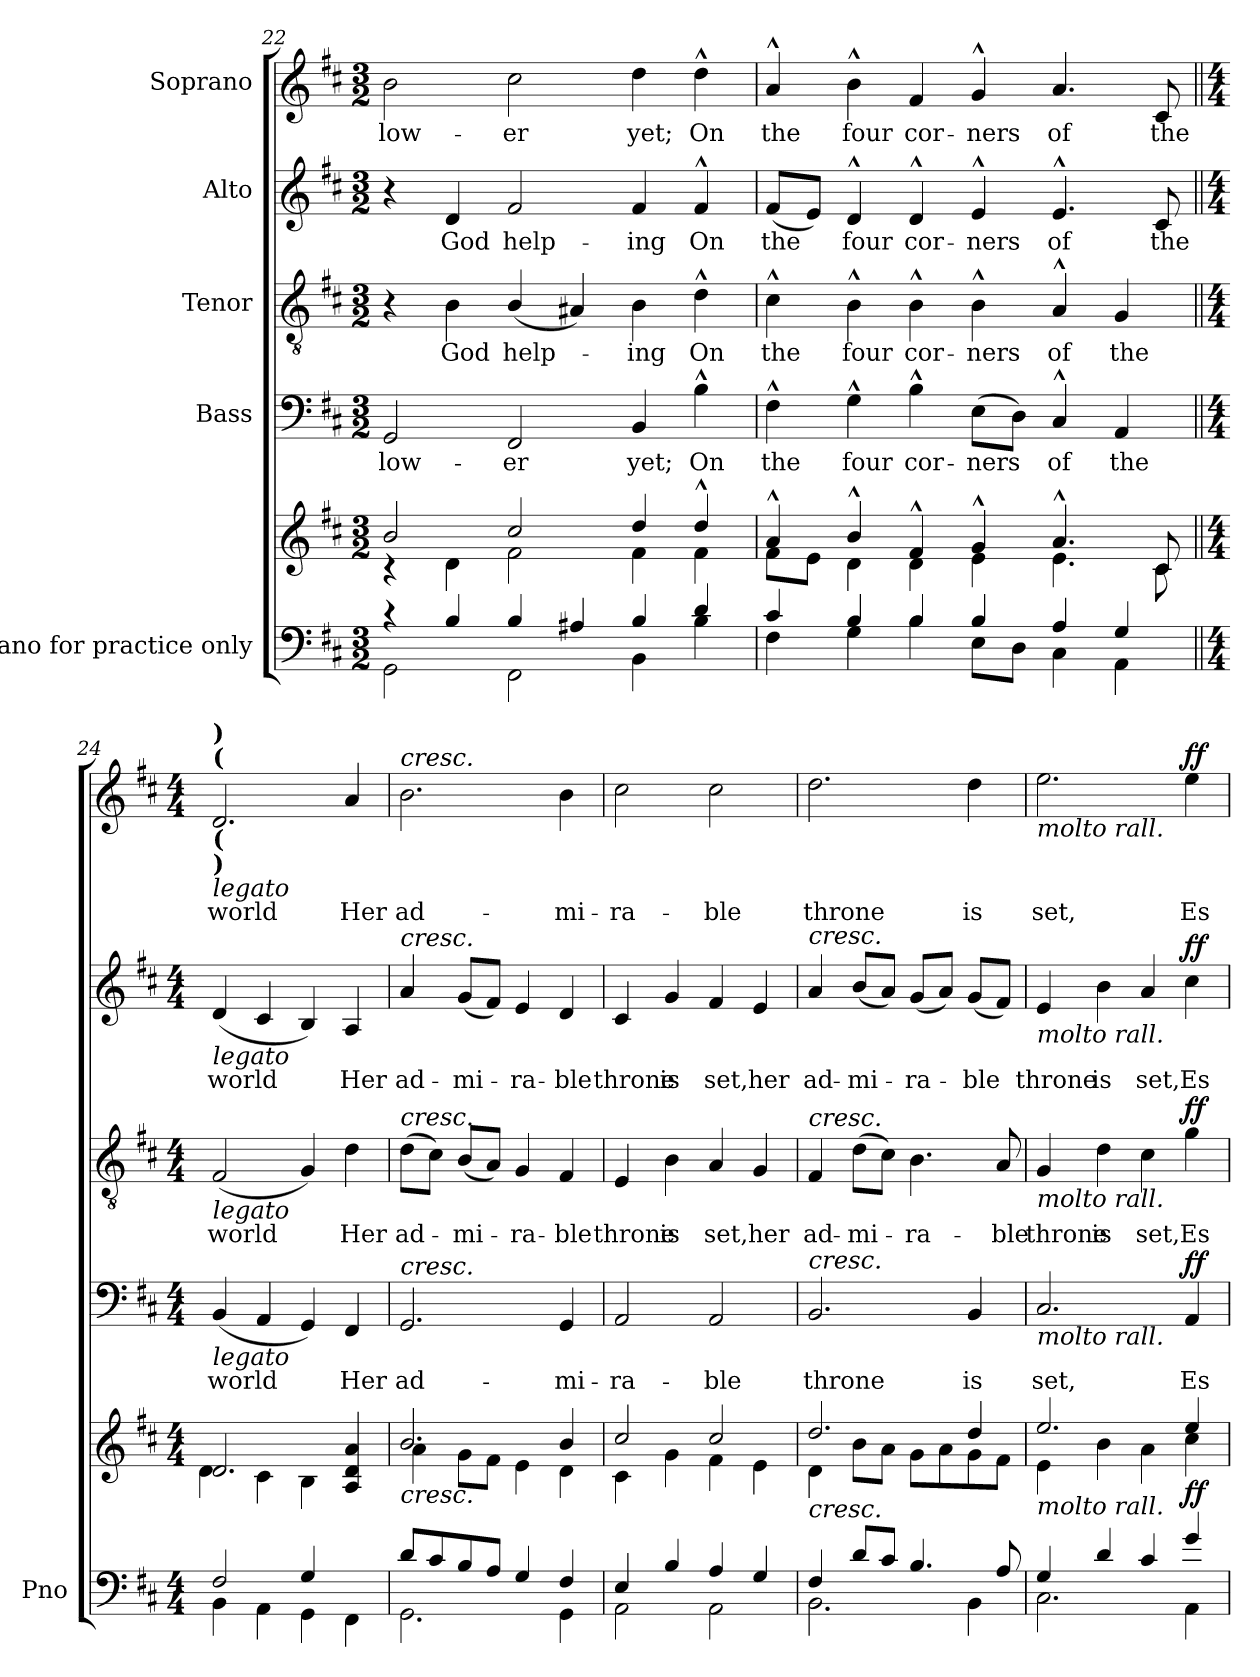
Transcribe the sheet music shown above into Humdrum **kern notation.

**kern	**kern	**dynam	**kern	**text	**dynam	**kern	**text	**dynam	**kern	**text	**dynam	**kern	**text	**dynam
*part5	*part5	*part5	*part4	*part4	*part4	*part3	*part3	*part3	*part2	*part2	*part2	*part1	*part1	*part1
*staff6	*staff5	*staff5/6	*staff4	*staff4	*staff4	*staff3	*staff3	*staff3	*staff2	*staff2	*staff2	*staff1	*staff1	*staff1
*I"Piano for practice only	*	*	*I"Bass	*	*	*I"Tenor	*	*	*I"Alto	*	*	*I"Soprano	*	*
*I'Pno	*	*	*	*	*	*	*	*	*	*	*	*	*	*
*clefF4	*clefG2	*	*clefF4	*	*	*clefGv2	*	*	*clefG2	*	*	*clefG2	*	*
*k[f#c#]	*k[f#c#]	*	*k[f#c#]	*	*	*k[f#c#]	*	*	*k[f#c#]	*	*	*k[f#c#]	*	*
*M3/2	*M3/2	*	*M3/2	*	*	*M3/2	*	*	*M3/2	*	*	*M3/2	*	*
=22	=22	=22	=22	=22	=22	=22	=22	=22	=22	=22	=22	=22	=22	=22
*^	*^	*	*	*	*	*	*	*	*	*	*	*	*	*
!	!	!	!	!	!	!LO:LY:b	!	!	!	!	!	!	!	!	!LO:LY:b	!
4r	2GG\	2b/	4r	.	2GG/	low-	.	4r	.	.	4r	.	.	2b\	low-	.
!	!	!	!	!	!	!	!	!	!LO:LY:b	!	!	!LO:LY:b	!	!	!	!
4B/	.	.	4d\	.	.	.	.	4B\	God	.	4d/	God	.	.	.	.
!	!	!	!	!	!	!LO:LY:b	!	!	!LO:LY:b	!	!	!LO:LY:b	!	!	!LO:LY:b	!
4B/	2FF#\	2cc#/	2f#\	.	2FF#/	-er	.	(4B/	help-	.	2f#/	help-	.	2cc#\	-er	.
4A#X/	.	.	.	.	.	.	.	4A#X/)	.	.	.	.	.	.	.	.
!	!	!	!	!	!	!LO:LY:b	!	!	!LO:LY:b	!	!	!LO:LY:b	!	!	!LO:LY:b	!
4B/	4BB\	4dd/	4f#\	.	4BB/	yet;	.	4B\	-ing	.	4f#/	-ing	.	4dd\	yet;	.
!	!	!	!	!	!	!LO:LY:b	!	!	!LO:LY:b	!	!	!LO:LY:b	!	!	!LO:LY:b	!
4d/	4B\	4dd^^/	4f#\	.	4B^^\	On	.	4d^^\	On	.	4f#^^/	On	.	4dd^^\	On	.
!!LO:LB:g=z
=23	=23	=23	=23	=23	=23	=23	=23	=23	=23	=23	=23	=23	=23	=23	=23	=23
!	!	!	!	!	!	!LO:LY:b	!	!	!LO:LY:b	!	!	!LO:LY:b	!	!	!LO:LY:b	!
4c#/	4F#\	4a^^/	8f#\L	.	4F#^^\	the	.	4c#^^\	the	.	(8f#/L	the	.	4a^^/	the	.
.	.	.	8e\J	.	.	.	.	.	.	.	8e/J)	.	.	.	.	.
!	!	!	!	!	!	!LO:LY:b	!	!	!LO:LY:b	!	!	!LO:LY:b	!	!	!LO:LY:b	!
4B/	4G\	4b^^/	4d\	.	4G^^\	four	.	4B^^\	four	.	4d^^/	four	.	4b^^\	four	.
!	!	!	!	!	!	!LO:LY:b	!	!	!LO:LY:b	!	!	!LO:LY:b	!	!	!LO:LY:b	!
4B/	4B\	4f#^^/	4d\	.	4B^^\	cor-	.	4B^^\	cor-	.	4d^^/	cor-	.	4f#/	cor-	.
!	!	!	!	!	!	!LO:LY:b	!	!	!LO:LY:b	!	!	!LO:LY:b	!	!	!LO:LY:b	!
4B/	8E\L	4g^^/	4e\	.	(8E\L	-ners	.	4B^^\	-ners	.	4e^^/	-ners	.	4g^^/	-ners	.
.	8D\J	.	.	.	8D\J)	.	.	.	.	.	.	.	.	.	.	.
!	!	!	!	!	!	!LO:LY:b	!	!	!LO:LY:b	!	!	!LO:LY:b	!	!	!LO:LY:b	!
4A/	4C#\	4.a^^/	4.e\	.	4C#^^/	of	.	4A^^/	of	.	4.e^^/	of	.	4.a/	of	.
!	!	!	!	!	!	!LO:LY:b	!	!	!LO:LY:b	!	!	!	!	!	!	!
4G/	4AA\	.	.	.	4AA/	the	.	4G/	the	.	.	.	.	.	.	.
!	!	!	!	!	!	!	!	!	!	!	!	!LO:LY:b	!	!	!LO:LY:b	!
.	.	8c#/	8c#\	.	.	.	.	.	.	.	8c#/	the	.	8c#/	the	.
=24||	=24||	=24||	=24||	=24||	=24||	=24||	=24||	=24||	=24||	=24||	=24||	=24||	=24||	=24||	=24||	=24||
*M4/4	*	*M4/4	*	*	*M4/4	*	*	*M4/4	*	*	*M4/4	*	*	*M4/4	*	*
!	!	!	!	!	!	!	!	!	!	!	!	!	!	!LO:TX:a:B:t=(	!	!
!	!	!	!	!	!	!	!	!	!	!	!	!	!	!LO:TX:a:B:t=)	!	!
!	!	!	!	!	!	!	!	!	!	!	!	!	!	!LO:TX:b:B:t=(	!	!
!	!	!	!	!	!	!	!	!	!	!	!	!	!	!LO:TX:b:B:t=)	!	!
!	!	!	!	!	!	!	!	!	!	!	!	!	!	!LO:TX:b:i:t=legato	!	!
!	!	!	!	!	!	!	!	!	!	!	!LO:TX:b:i:t=legato	!	!	!	!	!
!	!	!	!	!	!	!	!	!LO:TX:b:i:t=legato	!	!	!	!	!	!	!	!
!	!	!	!	!	!LO:TX:b:i:t=legato	!	!	!	!	!	!	!	!	!	!	!
!	!	!	!	!	!	!LO:LY:b	!	!	!LO:LY:b	!	!	!LO:LY:b	!	!	!LO:LY:b	!
2F#/	4BB\	2.d/	4d\	.	(4BB/	world	.	(2F#/	world	.	(4d/	world	.	2.d/	world	.
.	4AA\	.	4c#\	.	4AA/	.	.	.	.	.	4c#/	.	.	.	.	.
4G/	4GG\	.	4B\	.	4GG/)	.	.	4G/)	.	.	4B/)	.	.	.	.	.
!	!	!	!	!	!	!LO:LY:b	!	!	!LO:LY:b	!	!	!LO:LY:b	!	!	!LO:LY:b	!
4ryy	4FF#\	4A/ 4d/ 4a/	4ryy	.	4FF#/	Her	.	4d\	Her	.	4A/	Her	.	4a/	Her	.
=25	=25	=25	=25	=25	=25	=25	=25	=25	=25	=25	=25	=25	=25	=25	=25	=25
!	!	!	!	!	!	!	!	!	!	!	!	!	!	!LO:TX:a:i:t=cresc.	!	!
!	!	!	!	!	!	!	!	!	!	!	!LO:TX:a:i:t=cresc.	!	!	!	!	!
!	!	!	!	!	!	!	!	!LO:TX:a:i:t=cresc.	!	!	!	!	!	!	!	!
!	!	!	!	!	!LO:TX:a:i:t=cresc.	!	!	!	!	!	!	!	!	!	!	!
!	!	!LO:TX:b:i:t=cresc.	!	!	!	!	!	!	!	!	!	!	!	!	!	!
!	!	!	!	!	!	!LO:LY:b	!	!	!LO:LY:b	!	!	!LO:LY:b	!	!	!LO:LY:b	!
8d/L	2.GG\	2.b/	4a\	.	2.GG/	ad-	.	(8d\L	ad-	.	4a/	ad-	.	2.b\	ad-	.
8c#/	.	.	.	.	.	.	.	8c#\J)	.	.	.	.	.	.	.	.
!	!	!	!	!	!	!	!	!	!LO:LY:b	!	!	!LO:LY:b	!	!	!	!
8B/	.	.	8g\L	.	.	.	.	(8B/L	-mi-	.	(8g/L	-mi-	.	.	.	.
8A/J	.	.	8f#\J	.	.	.	.	8A/J)	.	.	8f#/J)	.	.	.	.	.
!	!	!	!	!	!	!	!	!	!LO:LY:b	!	!	!LO:LY:b	!	!	!	!
4G/	.	.	4e\	.	.	.	.	4G/	-ra-	.	4e/	-ra-	.	.	.	.
!	!	!	!	!	!	!LO:LY:b	!	!	!LO:LY:b	!	!	!LO:LY:b	!	!	!LO:LY:b	!
4F#/	4GG\	4b/	4d\	.	4GG/	-mi-	.	4F#/	-ble	.	4d/	-ble	.	4b\	-mi-	.
=26	=26	=26	=26	=26	=26	=26	=26	=26	=26	=26	=26	=26	=26	=26	=26	=26
!	!	!	!	!	!	!LO:LY:b	!	!	!LO:LY:b	!	!	!LO:LY:b	!	!	!LO:LY:b	!
4E/	2AA\	2cc#/	4c#\	.	2AA/	-ra-	.	4E/	throne	.	4c#/	throne	.	2cc#\	-ra-	.
!	!	!	!	!	!	!	!	!	!LO:LY:b	!	!	!LO:LY:b	!	!	!	!
4B/	.	.	4g\	.	.	.	.	4B\	is	.	4g/	is	.	.	.	.
!	!	!	!	!	!	!LO:LY:b	!	!	!LO:LY:b	!	!	!LO:LY:b	!	!	!LO:LY:b	!
4A/	2AA\	2cc#/	4f#\	.	2AA/	-ble	.	4A/	set,	.	4f#/	set,	.	2cc#\	-ble	.
!	!	!	!	!	!	!	!	!	!LO:LY:b	!	!	!LO:LY:b	!	!	!	!
4G/	.	.	4e\	.	.	.	.	4G/	her	.	4e/	her	.	.	.	.
!!LO:PB:g=z
=27	=27	=27	=27	=27	=27	=27	=27	=27	=27	=27	=27	=27	=27	=27	=27	=27
!	!	!	!	!	!	!	!	!	!	!	!LO:TX:a:i:t=cresc.	!	!	!	!	!
!	!	!	!	!	!	!	!	!LO:TX:a:i:t=cresc.	!	!	!	!	!	!	!	!
!	!	!	!	!	!LO:TX:a:i:t=cresc.	!	!	!	!	!	!	!	!	!	!	!
!	!	!LO:TX:b:i:t=cresc.	!	!	!	!	!	!	!	!	!	!	!	!	!	!
!	!	!	!	!	!	!LO:LY:b	!	!	!LO:LY:b	!	!	!LO:LY:b	!	!	!LO:LY:b	!
4F#/	2.BB\	2.dd/	4d\	.	2.BB/	throne	.	4F#/	ad-	.	4a/	ad-	.	2.dd\	throne	.
!	!	!	!	!	!	!	!	!	!LO:LY:b	!	!	!LO:LY:b	!	!	!	!
8d/L	.	.	8b\L	.	.	.	.	(8d\L	-mi-	.	(8b/L	-mi-	.	.	.	.
8c#/J	.	.	8a\J	.	.	.	.	8c#\J)	.	.	8a/J)	.	.	.	.	.
!	!	!	!	!	!	!	!	!	!LO:LY:b	!	!	!LO:LY:b	!	!	!	!
4.B/	.	.	8g\L	.	.	.	.	4.B\	-ra-	.	(8g/L	-ra-	.	.	.	.
.	.	.	8a\	.	.	.	.	.	.	.	8a/J)	.	.	.	.	.
!	!	!	!	!	!	!LO:LY:b	!	!	!	!	!	!LO:LY:b	!	!	!LO:LY:b	!
.	4BB\	4dd/	8g\	.	4BB/	is	.	.	.	.	(8g/L	-ble	.	4dd\	is	.
!	!	!	!	!	!	!	!	!	!LO:LY:b	!	!	!	!	!	!	!
8A/	.	.	8f#\J	.	.	.	.	8A/	-ble	.	8f#/J)	.	.	.	.	.
=28	=28	=28	=28	=28	=28	=28	=28	=28	=28	=28	=28	=28	=28	=28	=28	=28
!	!	!	!	!	!	!	!	!	!	!	!	!	!	!LO:TX:b:i:t=molto rall.	!	!
!	!	!	!	!	!	!	!	!	!	!	!LO:TX:b:i:t=molto rall.	!	!	!	!	!
!	!	!	!	!	!	!	!	!LO:TX:b:i:t=molto rall.	!	!	!	!	!	!	!	!
!	!	!	!	!	!LO:TX:b:i:t=molto rall.	!	!	!	!	!	!	!	!	!	!	!
!	!	!LO:TX:b:i:t=molto rall.	!	!	!	!	!	!	!	!	!	!	!	!	!	!
!	!	!	!	!	!	!LO:LY:b	!	!	!LO:LY:b	!	!	!LO:LY:b	!	!	!LO:LY:b	!
4G/	2.C#\	2.ee/	4e\	.	2.C#/	set,	.	4G/	throne	.	4e/	throne	.	2.ee\	set,	.
!	!	!	!	!	!	!	!	!	!LO:LY:b	!	!	!LO:LY:b	!	!	!	!
4d/	.	.	4b\	.	.	.	.	4d\	is	.	4b\	is	.	.	.	.
!	!	!	!	!	!	!	!	!	!LO:LY:b	!	!	!LO:LY:b	!	!	!	!
4c#/	.	.	4a\	.	.	.	.	4c#\	set,	.	4a/	set,	.	.	.	.
!	!	!	!	!LO:DY:b	!	!LO:LY:b	!LO:DY:a	!	!LO:LY:b	!LO:DY:a	!	!LO:LY:b	!LO:DY:a	!	!LO:LY:b	!LO:DY:a
4g/	4AA\	4ee/	4cc#\	ff	4AA/	Es-	ff	4g\	Es-	ff	4cc#\	Es-	ff	4ee\	Es-	ff
*v	*v	*	*	*	*	*	*	*	*	*	*	*	*	*	*	*
*	*v	*v	*	*	*	*	*	*	*	*	*	*	*	*	*
=	=	=	=	=	=	=	=	=	=	=	=	=	=	=
*-	*-	*-	*-	*-	*-	*-	*-	*-	*-	*-	*-	*-	*-	*-
